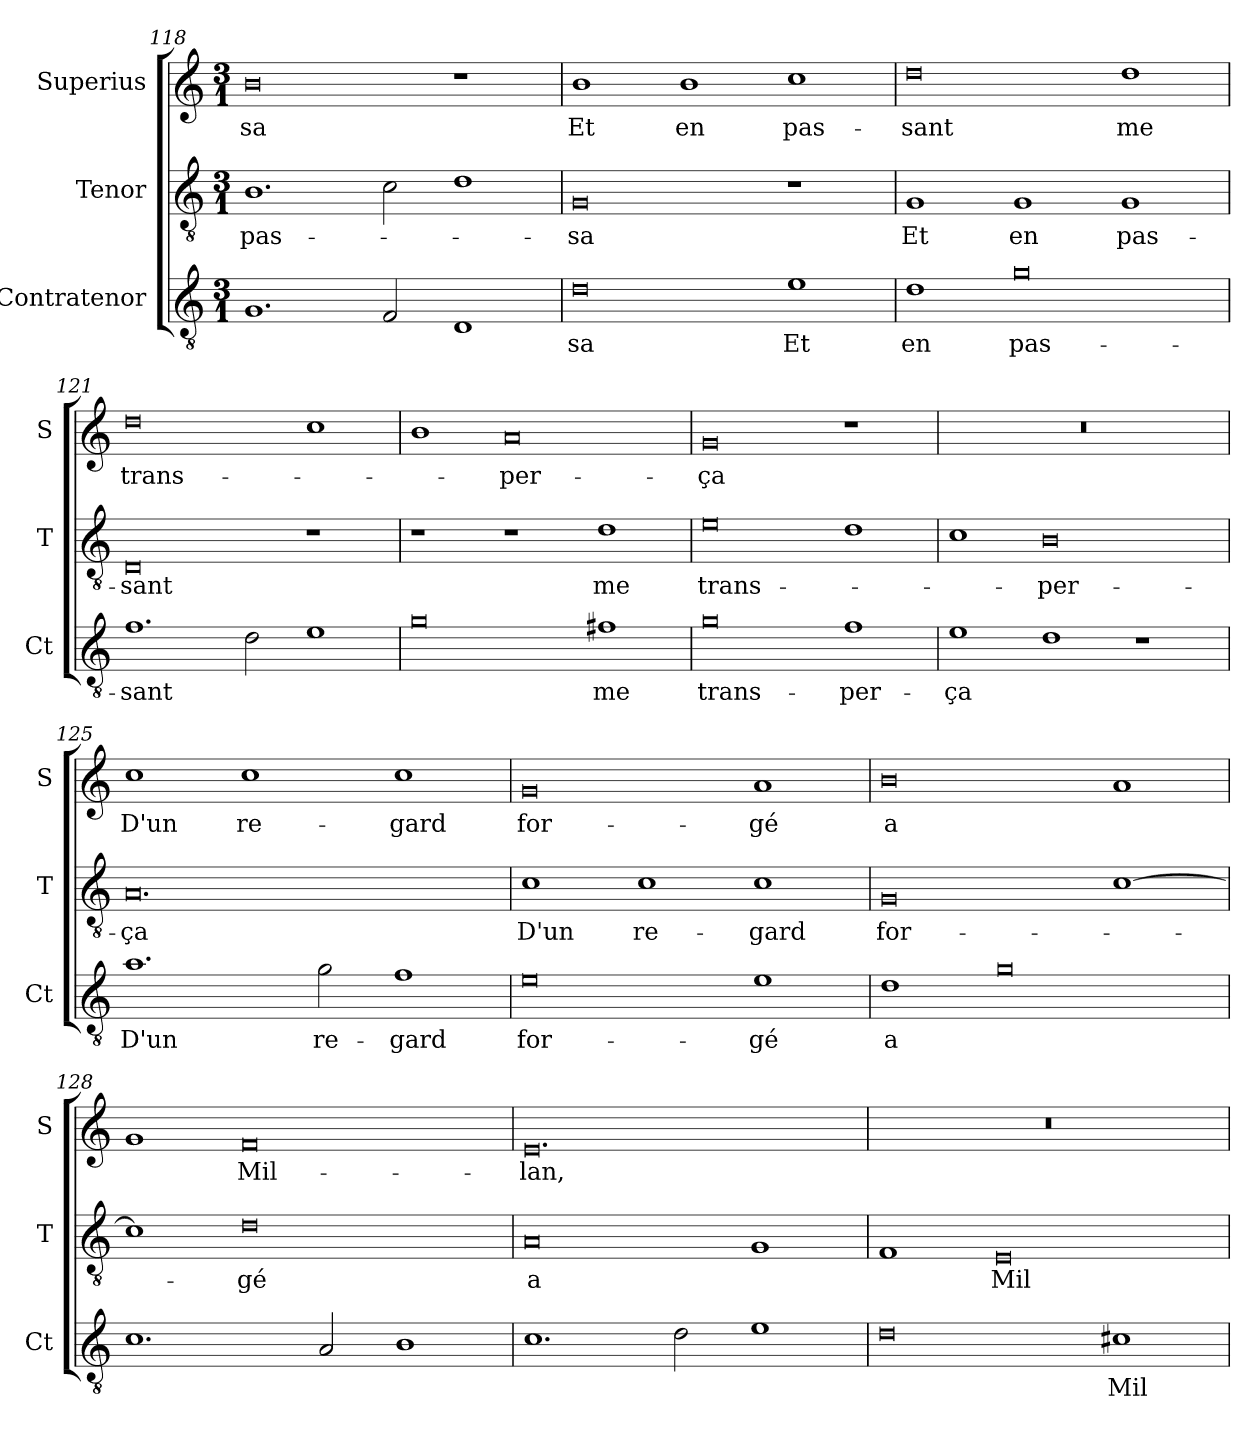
**kern	**text	**kern	**text	**kern	**text
*part3	*part3	*part2	*part2	*part1	*part1
*staff3	*staff3	*staff2	*staff2	*staff1	*staff1
*I"Contratenor	*	*I"Tenor	*	*I"Superius	*
*I'Ct	*	*I'T	*	*I'S	*
*clefGv2	*	*clefGv2	*	*clefG2	*
*k[]	*	*k[]	*	*k[]	*
*M3/1	*	*M3/1	*	*M3/1	*
=118	=118	=118	=118	=118	=118
1.G	.	1.B	pas-	0b	-sa
2F	.	2c	.	.	.
1D	.	1d	.	1r	.
=119	=119	=119	=119	=119	=119
0d	-sa	0G	-sa	1b	Et
.	.	.	.	1b	en
1e	Et	1r	.	1cc	pas-
=120	=120	=120	=120	=120	=120
1d	en	1G	Et	0dd	-sant
0g	pas-	1G	en	.	.
.	.	1G	pas-	1dd	me
=121	=121	=121	=121	=121	=121
1.f	-sant	0D	-sant	0dd	trans-
2d	.	.	.	.	.
1e	.	1r	.	1cc	.
=122	=122	=122	=122	=122	=122
0g	.	1r	.	1b	.
.	.	1r	.	0a	-per-
1f#X	me	1d	me	.	.
=123	=123	=123	=123	=123	=123
0g	trans-	0e	trans-	0g	-ça
1f	-per-	1d	.	1r	.
=124	=124	=124	=124	=124	=124
1e	-ça	1c	.	0.r	.
1d	.	0B	-per-	.	.
1r	.	.	.	.	.
=125	=125	=125	=125	=125	=125
1.a	D'un	0.A	-ça	1cc	D'un
.	.	.	.	1cc	re-
2g	re-	.	.	.	.
1f	-gard	.	.	1cc	-gard
=126	=126	=126	=126	=126	=126
0e	for-	1c	D'un	0g	for-
.	.	1c	re-	.	.
1e	-gé	1c	-gard	1a	-gé
=127	=127	=127	=127	=127	=127
1d	a	0G	for-	0b	a
0g	.	.	.	.	.
.	.	[1c	.	1a	.
=128	=128	=128	=128	=128	=128
1.c	.	1c]	.	1g	.
.	.	0d	-gé	0f	Mil-
2A	.	.	.	.	.
1B	.	.	.	.	.
=129	=129	=129	=129	=129	=129
1.c	.	0A	a	0.e	-lan,
2d	.	.	.	.	.
1e	.	1G	.	.	.
=130	=130	=130	=130	=130	=130
0d	.	1F	.	0.r	.
.	.	0E	Mil-	.	.
1c#X	Mil-	.	.	.	.
=	=	=	=	=	=
*-	*-	*-	*-	*-	*-
